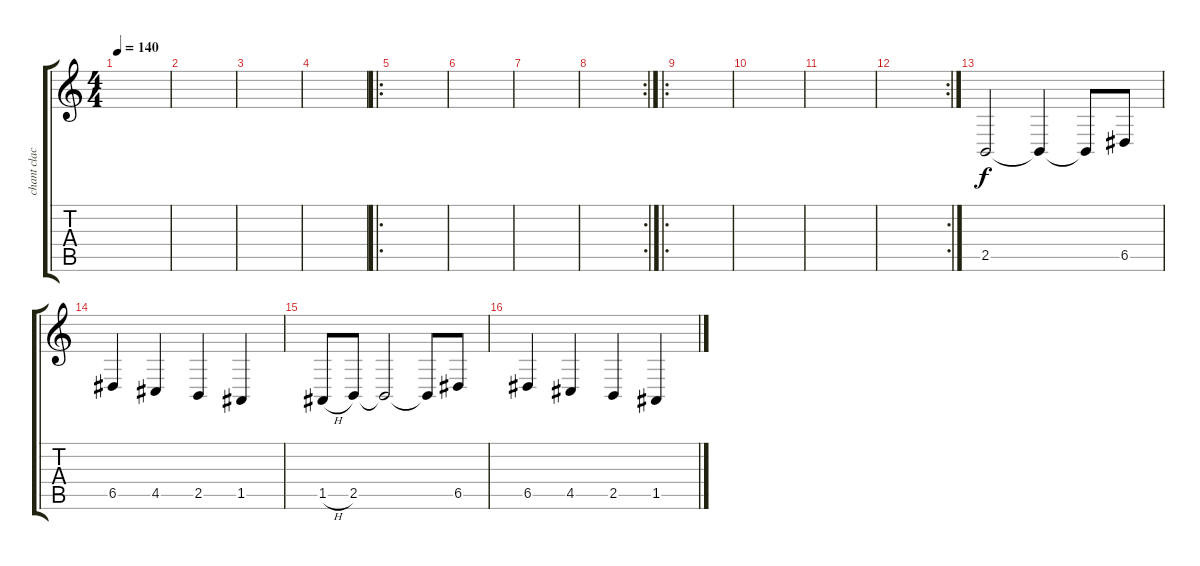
\track ("chant clack" "chant clac") {instrument viola}
\staff {score tabs}
\tuning (E4 B3 G3 D3 A2 E2) {hide}
\ts (4 4)
\tempo 140
\clef g2
\ks c
|
|
|
|
\ro
|
|
|
\rc 2
|
\ro
|
|
|
\rc 2
|
2.5.2 2.5{t}.4 2.5{t}.8 6.5.8 |
6.5.4 4.5.4 2.5.4 1.5.4 |
1.5{h}.8 2.5.8 2.5{t}.2 2.5{t}.8 6.5.8 |
6.5.4 4.5.4 2.5.4 1.5.4
